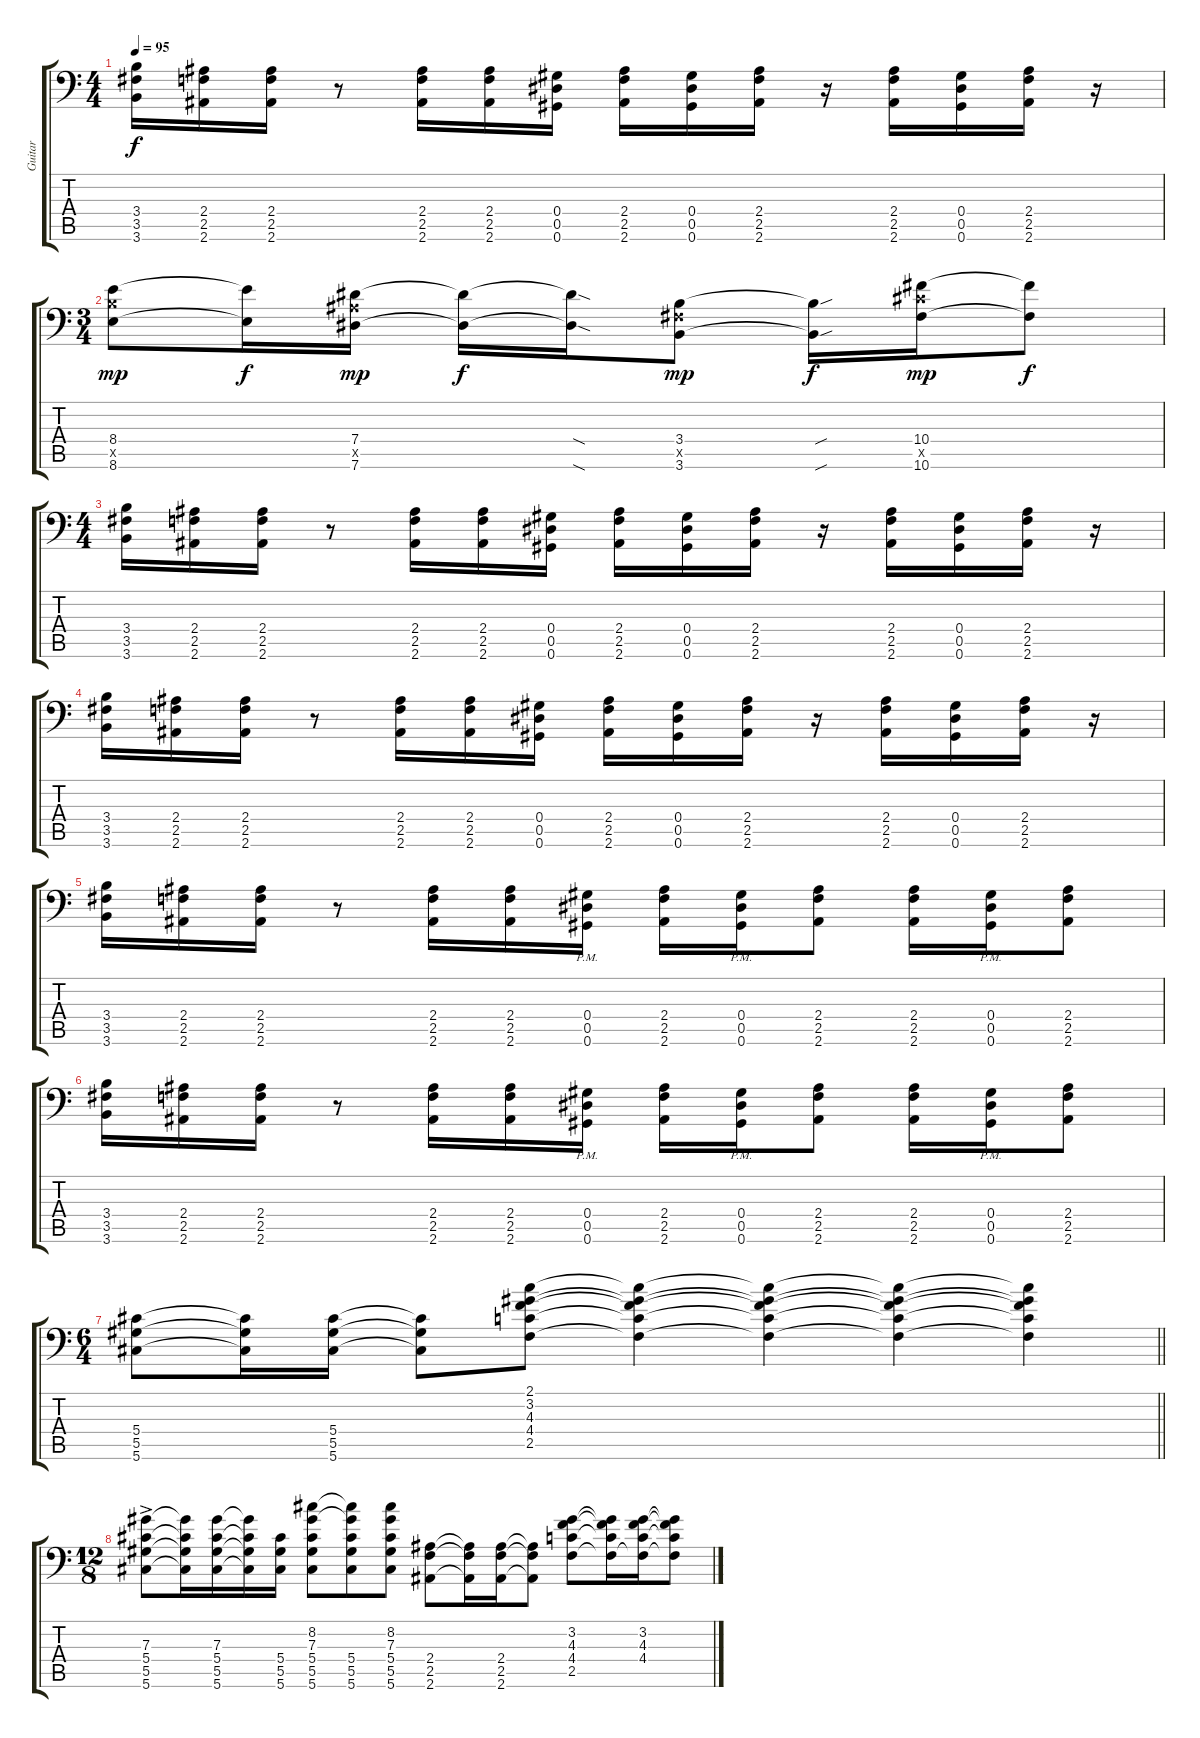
\track ("Guitar" "Guitar") {instrument electricguitarclean}
\staff {score tabs}
\tuning (Bb3 F3 Db3 Ab2 Eb2 Ab1) {hide}
\ts (4 4)
\tempo 95
\clef f4
\ks c
(3.4 3.5 3.6).16{dy f} (2.4 2.5 2.6).16 (2.4 2.5 2.6).16 r.8 (2.4 2.5 2.6).16 (2.4 2.5 2.6).16 (0.4 0.5 0.6).16 (2.4 2.5 2.6).16 (0.4 0.5 0.6).16 (2.4 2.5 2.6).16 r.16 (2.4 2.5 2.6).16 (0.4 0.5 0.6).16 (2.4 2.5 2.6).16 r.16 |
\ts (3 4)
(8.4 8.5{x} 8.6).8{dy mp} (8.4{t} 8.6{t}).16{dy f} (7.4 7.5{x} 7.6).16{dy mp} (7.4{t} 7.6{t}).16{dy f} (7.4{sod t} 7.6{sod t}).16 (3.4 3.5{x} 3.6).8{dy mp} (3.4{sou t} 3.6{sou t}).16{dy f} (10.4 10.5{x} 10.6).16{dy mp} (10.4{t} 10.6{t}).8{dy f} |
\ts (4 4)
(3.4 3.5 3.6).16 (2.4 2.5 2.6).16 (2.4 2.5 2.6).16 r.8 (2.4 2.5 2.6).16 (2.4 2.5 2.6).16 (0.4 0.5 0.6).16 (2.4 2.5 2.6).16 (0.4 0.5 0.6).16 (2.4 2.5 2.6).16 r.16 (2.4 2.5 2.6).16 (0.4 0.5 0.6).16 (2.4 2.5 2.6).16 r.16 |
(3.4 3.5 3.6).16 (2.4 2.5 2.6).16 (2.4 2.5 2.6).16 r.8 (2.4 2.5 2.6).16 (2.4 2.5 2.6).16 (0.4 0.5 0.6).16 (2.4 2.5 2.6).16 (0.4 0.5 0.6).16 (2.4 2.5 2.6).16 r.16 (2.4 2.5 2.6).16 (0.4 0.5 0.6).16 (2.4 2.5 2.6).16 r.16 |
(3.4 3.5 3.6).16 (2.4 2.5 2.6).16 (2.4 2.5 2.6).16 r.8 (2.4 2.5 2.6).16 (2.4 2.5 2.6).16 (0.4{pm} 0.5{pm} 0.6{pm}).16 (2.4 2.5 2.6).16 (0.4{pm} 0.5{pm} 0.6{pm}).16 (2.4 2.5 2.6).8 (2.4 2.5 2.6).16 (0.4{pm} 0.5{pm} 0.6{pm}).16 (2.4 2.5 2.6).8 |
(3.4 3.5 3.6).16 (2.4 2.5 2.6).16 (2.4 2.5 2.6).16 r.8 (2.4 2.5 2.6).16 (2.4 2.5 2.6).16 (0.4{pm} 0.5{pm} 0.6{pm}).16 (2.4 2.5 2.6).16 (0.4{pm} 0.5{pm} 0.6{pm}).16 (2.4 2.5 2.6).8 (2.4 2.5 2.6).16 (0.4{pm} 0.5{pm} 0.6{pm}).16 (2.4 2.5 2.6).8 |
\ts (6 4)
\barLineRight lightlight
(5.4 5.5 5.6).8 (5.4{t} 5.5{t} 5.6{t}).16 (5.4 5.5 5.6).16 (5.4{t} 5.5{t} 5.6{t}).8 (2.1 3.2 4.3 4.4 2.5).8 (2.1{t} 3.2{t} 4.3{t} 4.4{t} 2.5{t}).4 (2.1{t} 3.2{t} 4.3{t} 4.4{t} 2.5{t}).4 (2.1{t} 3.2{t} 4.3{t} 4.4{t} 2.5{t}).4 (2.1{t} 3.2{t} 4.3{t} 4.4{t} 2.5{t}).4 |
\ts (12 8)
\section ("" "")
(7.3{ac} 5.4{ac} 5.5{ac} 5.6{ac}).8 (7.3{t} 5.4{t} 5.5{t} 5.6{t}).16 (7.3 5.4 5.5 5.6).16 (7.3{t} 5.4{t} 5.5{t} 5.6{t}).16 (5.4 5.5 5.6).16 (8.2 7.3 5.4 5.5 5.6).8 (8.2{t} 7.3{t} 5.4 5.5 5.6).8 (8.2 7.3 5.4 5.5 5.6).8 (2.4 2.5 2.6).8 (2.4{t} 2.5{t} 2.6{t}).16 (2.4 2.5 2.6).16 (2.4{t} 2.5{t} 2.6{t}).8 (3.2 4.3 4.4 2.5).8 (3.2{t} 4.3{t} 4.4{t} 2.5{t}).16 (3.2 4.3 4.4 2.5{t}).16 (3.2{t} 4.3{t} 4.4{t} 2.5{t}).8
